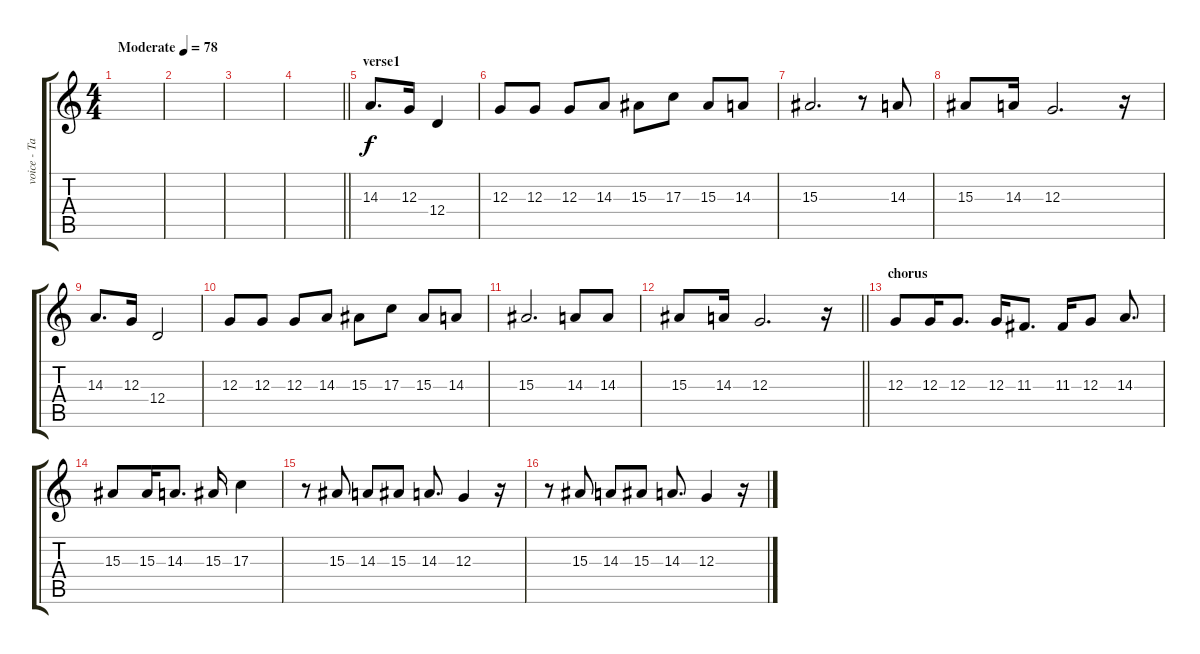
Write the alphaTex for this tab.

\track ("voice - Tahnee Cain" "voice - Ta") {instrument acousticgrandpiano}
\staff {score tabs}
\tuning (E4 B3 G3 D3 A2 E2) {hide}
\ts (4 4)
\tempo (78 "Moderate")
\clef g2
\ks c
|
|
|
\barLineRight lightlight
|
\section ("" "verse1")
14.3.8{d} 12.3.16 12.4.4 |
12.3.8 12.3.8 12.3.8 14.3.8 15.3.8 17.3.8 15.3.8 14.3.8 |
15.3.2{d} r.8 14.3.8 |
15.3.8 14.3.16 12.3.2{d} r.16 |
14.3.8{d} 12.3.16 12.4.2 |
12.3.8 12.3.8 12.3.8 14.3.8 15.3.8 17.3.8 15.3.8 14.3.8 |
15.3.2{d} 14.3.8 14.3.8 |
\barLineRight lightlight
15.3.8 14.3.16 12.3.2{d} r.16 |
\section ("" "chorus")
12.3.8 12.3.16 12.3.8{d} 12.3.16 11.3.8{d} 11.3.16 12.3.8 14.3.8{d} |
15.3.8 15.3.16 14.3.8{d} 15.3.16 17.3.4 |
r.8 15.3.8 14.3.8 15.3.8 14.3.8{d} 12.3.4 r.16 |
r.8 15.3.8 14.3.8 15.3.8 14.3.8{d} 12.3.4 r.16
